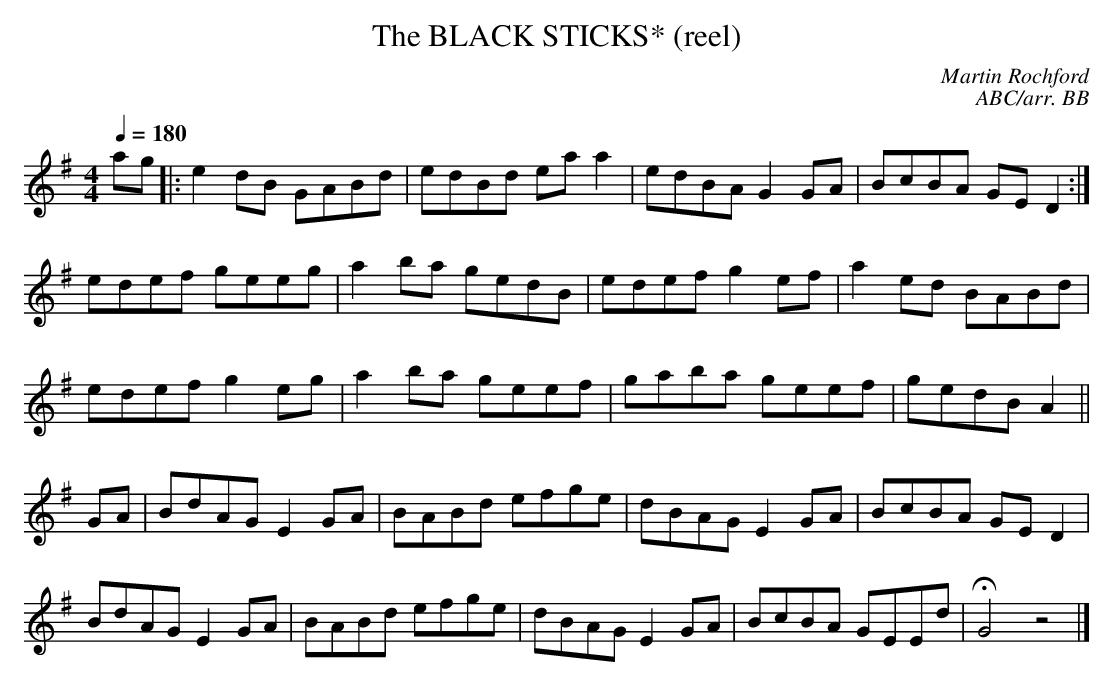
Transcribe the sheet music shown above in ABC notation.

X:1
T:BLACK STICKS* (reel), The
C:Martin Rochford
C:ABC/arr. BB
L:1/8
Q:1/4=180
M:4/4
K:G
ag|:e2dB GABd|edBd eaa2|edBA G2GA|BcBA GED2:|
edef geeg|a2 ba gedB|edef g2 ef|a2 ed BABd|
edef g2 eg|a2 ba geef|gaba geef|gedB A2||
GA|BdAG E2 GA|BABd efge|dBAG E2 GA|BcBA GE D2|
BdAG E2 GA|BABd efge|dBAG E2 GA|BcBA GEEd|HG4z4|]
